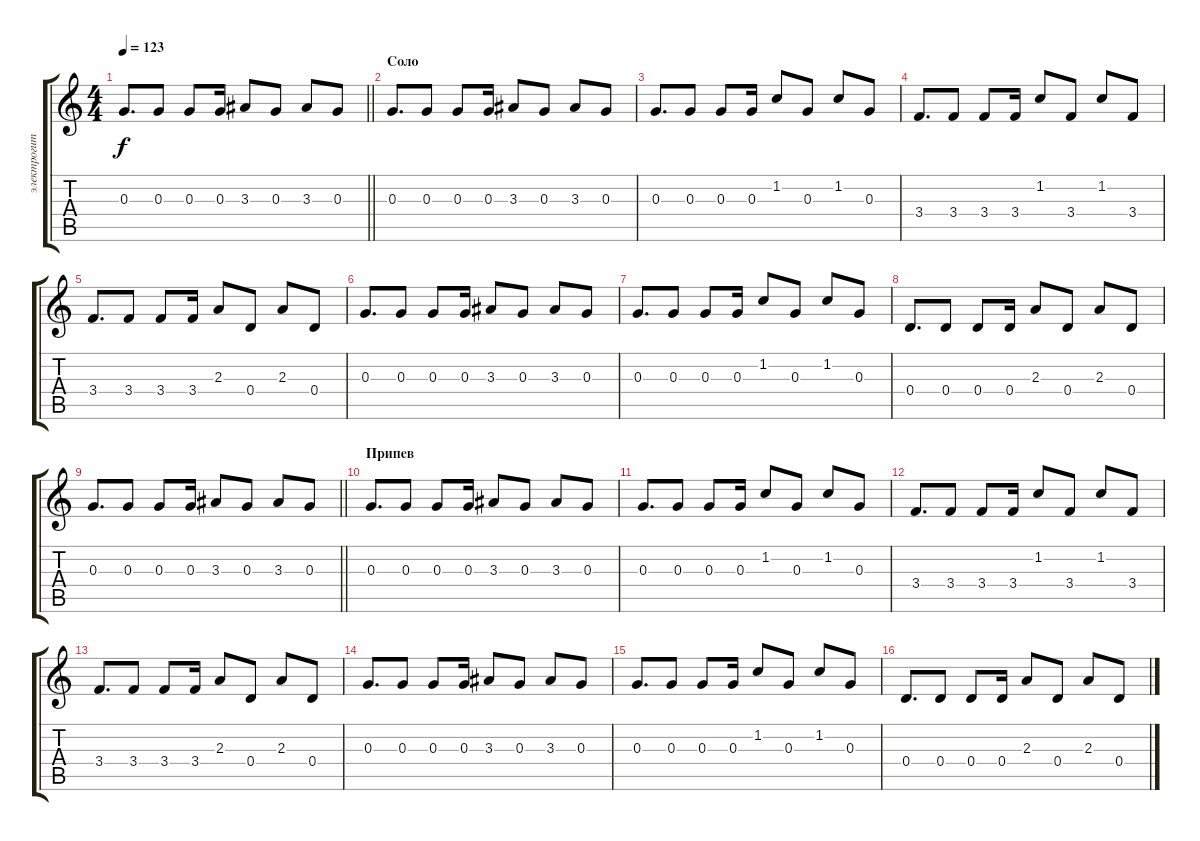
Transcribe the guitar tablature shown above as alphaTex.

\track ("электрогитара" "электрогит") {instrument electricguitarmuted}
\staff {score tabs}
\tuning (E4 B3 G3 D3 A2 E2) {hide}
\ts (4 4)
\tempo 123
\clef g2
\barLineRight lightlight
\ks c
0.3.8{d dy f} 0.3.8 0.3.8 0.3.16 3.3.8 0.3.8 3.3.8 0.3.8 |
\section ("" "Соло")
0.3.8{d} 0.3.8 0.3.8 0.3.16 3.3.8 0.3.8 3.3.8 0.3.8 |
0.3.8{d} 0.3.8 0.3.8 0.3.16 1.2.8 0.3.8 1.2.8 0.3.8 |
3.4.8{d} 3.4.8 3.4.8 3.4.16 1.2.8 3.4.8 1.2.8 3.4.8 |
3.4.8{d} 3.4.8 3.4.8 3.4.16 2.3.8 0.4.8 2.3.8 0.4.8 |
0.3.8{d} 0.3.8 0.3.8 0.3.16 3.3.8 0.3.8 3.3.8 0.3.8 |
0.3.8{d} 0.3.8 0.3.8 0.3.16 1.2.8 0.3.8 1.2.8 0.3.8 |
0.4.8{d} 0.4.8 0.4.8 0.4.16 2.3.8 0.4.8 2.3.8 0.4.8 |
\barLineRight lightlight
0.3.8{d} 0.3.8 0.3.8 0.3.16 3.3.8 0.3.8 3.3.8 0.3.8 |
\section ("" "Припев")
0.3.8{d} 0.3.8 0.3.8 0.3.16 3.3.8 0.3.8 3.3.8 0.3.8 |
0.3.8{d} 0.3.8 0.3.8 0.3.16 1.2.8 0.3.8 1.2.8 0.3.8 |
3.4.8{d} 3.4.8 3.4.8 3.4.16 1.2.8 3.4.8 1.2.8 3.4.8 |
3.4.8{d} 3.4.8 3.4.8 3.4.16 2.3.8 0.4.8 2.3.8 0.4.8 |
0.3.8{d} 0.3.8 0.3.8 0.3.16 3.3.8 0.3.8 3.3.8 0.3.8 |
0.3.8{d} 0.3.8 0.3.8 0.3.16 1.2.8 0.3.8 1.2.8 0.3.8 |
0.4.8{d} 0.4.8 0.4.8 0.4.16 2.3.8 0.4.8 2.3.8 0.4.8
